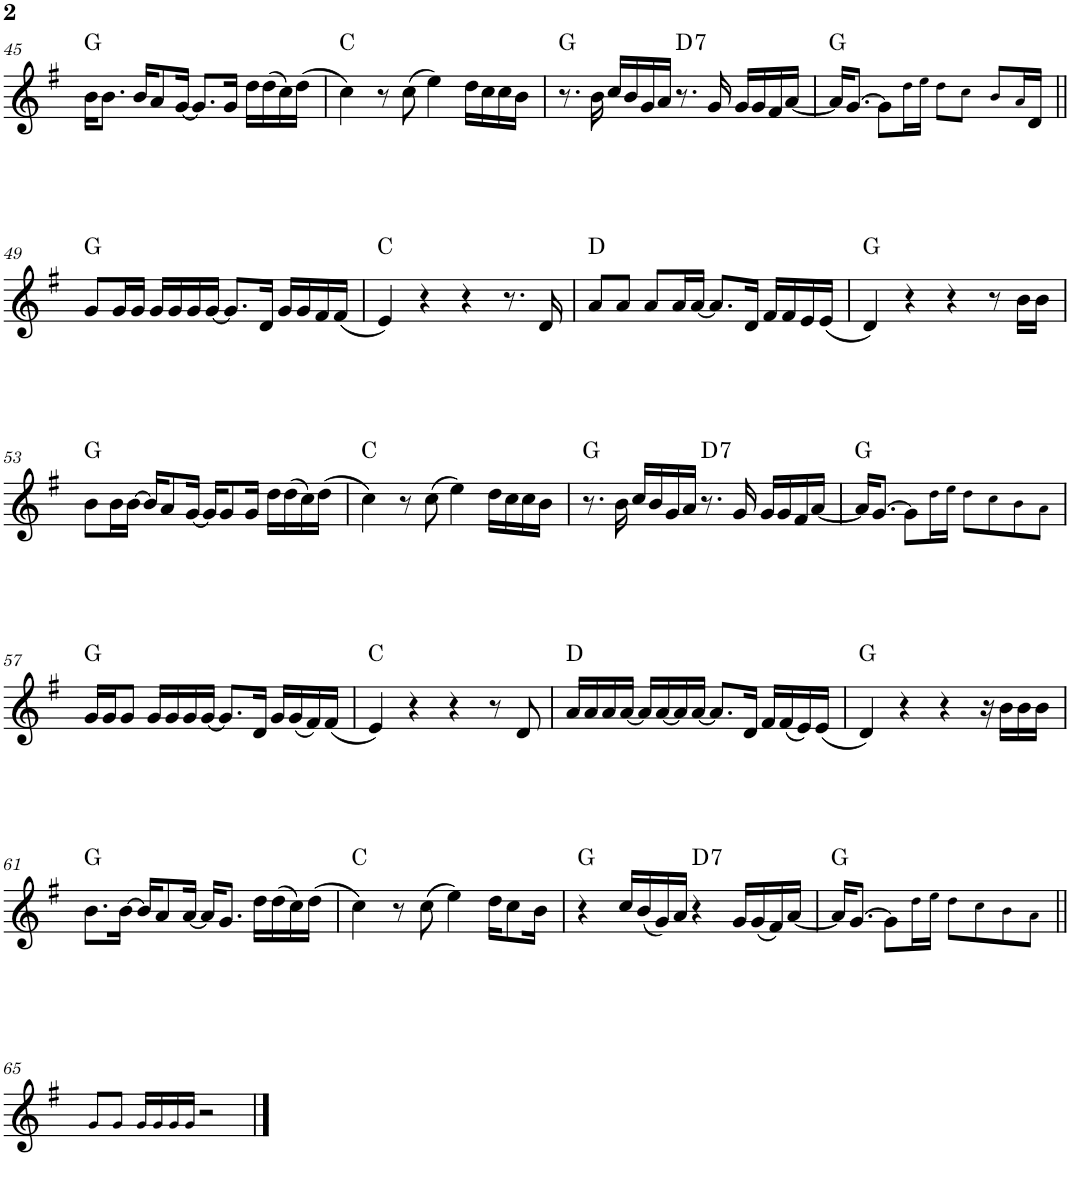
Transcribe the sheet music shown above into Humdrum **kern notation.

**kern	**harte
*part1	*part1
*staff1	*
*I"Piano	*
*I'Pno.	*
!!LO:PB:g=z
*clefG2	*
*k[f#]	*
*M4/4	*
=45	=45
16b\KL	G:maj
8.b\J	.
16b/KL	.
8a/	.
[16g/Jk	.
8.g/L]	.
16g/Jk	.
16dd\LL	.
(16dd\	.
16cc\)	.
(16dd\JJ	.
=46	=46
4cc\)	C:maj
8r	.
(8cc\	.
4ee\)	.
16dd\LL	.
16cc\	.
16cc\	.
16b\JJ	.
=47	=47
8.r	G:maj
16b\	.
16cc/LL	.
16b/	.
16g/	.
16a/JJ	.
!	!LO:H:kt=7
8.r	D:7
16g/	.
16g/LL	.
16g/	.
16f#/	.
[16a/JJ	.
=48	=48
16a/KL]	G:maj
[8.g/J	.
8g\L]	.
16dd!\L	.
16ee!\JJ	.
8dd!\L	.
8cc!\J	.
8b!/L	.
16a!/L	.
16d/JJ	.
!!LO:LB:g=z
=49||	=49||
8g/L	G:maj
16g/L	.
16g/JJ	.
16g/LL	.
16g/	.
16g/	.
[16g/JJ	.
8.g/L]	.
16d/Jk	.
16g/LL	.
16g/	.
16f#/	.
(16f#/JJ	.
=50	=50
4e/)	C:maj
4r	.
4r	.
8.r	.
16d/	.
=51	=51
8a/L	D:maj
8a/J	.
8a/L	.
16a/L	.
[16a/JJ	.
8.a/L]	.
16d/Jk	.
16f#/LL	.
16f#/	.
16e/	.
(16e/JJ	.
=52	=52
4d/)	G:maj
4r	.
4r	.
8r	.
16b\LL	.
16b\JJ	.
!!LO:LB:g=z
=53	=53
8b\L	G:maj
16b\L	.
[16b\JJ	.
16b/KL]	.
8a/	.
[16g/Jk	.
16g/KL]	.
8g/	.
16g/Jk	.
16dd\LL	.
(16dd\	.
16cc\)	.
(16dd\JJ	.
=54	=54
4cc\)	C:maj
8r	.
(8cc\	.
4ee\)	.
16dd\LL	.
16cc\	.
16cc\	.
16b\JJ	.
=55	=55
8.r	G:maj
16b\	.
16cc/LL	.
16b/	.
16g/	.
16a/JJ	.
!	!LO:H:kt=7
8.r	D:7
16g/	.
16g/LL	.
16g/	.
16f#/	.
[16a/JJ	.
=56	=56
16a/KL]	G:maj
[8.g/J	.
8g\L]	.
16dd!\L	.
16ee!\JJ	.
8dd!\L	.
8cc!\	.
8b!\	.
8a!\J	.
!!LO:LB:g=z
=57	=57
16g/LL	G:maj
16g/J	.
8g/J	.
16g/LL	.
16g/	.
16g/	.
[16g/JJ	.
8.g/L]	.
16d/Jk	.
16g/LL	.
(16g/	.
16f#/)	.
(16f#/JJ	.
=58	=58
4e/)	C:maj
4r	.
4r	.
8r	.
8d/	.
=59	=59
16a/LL	D:maj
16a/	.
16a/	.
[16a/JJ	.
16a/LL]	.
[16a/	.
16a/]	.
[16a/JJ	.
8.a/L]	.
16d/Jk	.
16f#/LL	.
(16f#/	.
16e/)	.
(16e/JJ	.
=60	=60
4d/)	G:maj
4r	.
4r	.
16r	.
16b\LL	.
16b\	.
16b\JJ	.
!!LO:LB:g=z
=61	=61
8.b\L	G:maj
[16b\Jk	.
16b/KL]	.
8a/	.
[16a/Jk	.
16a/KL]	.
8.g/J	.
16dd\LL	.
(16dd\	.
16cc\)	.
(16dd\JJ	.
=62	=62
4cc\)	C:maj
8r	.
(8cc\	.
4ee\)	.
16dd\KL	.
8cc\	.
16b\Jk	.
=63	=63
4r	G:maj
16cc/LL	.
(16b/	.
16g/)	.
16a/JJ	.
!	!LO:H:kt=7
4r	D:7
16g/LL	.
(16g/	.
16f#/)	.
[16a/JJ	.
=64	=64
16a/KL]	G:maj
[8.g/J	.
8g\L]	.
16dd!\L	.
16ee!\JJ	.
8dd!\L	.
8cc!\	.
8b!\	.
8a!\J	.
!!LO:LB:g=z
=65||	=65||
8g!/L	.
8g!/J	.
16g!/LL	.
16g!/	.
16g!/	.
16g!/JJ	.
2r	.
==	==
*-	*-
